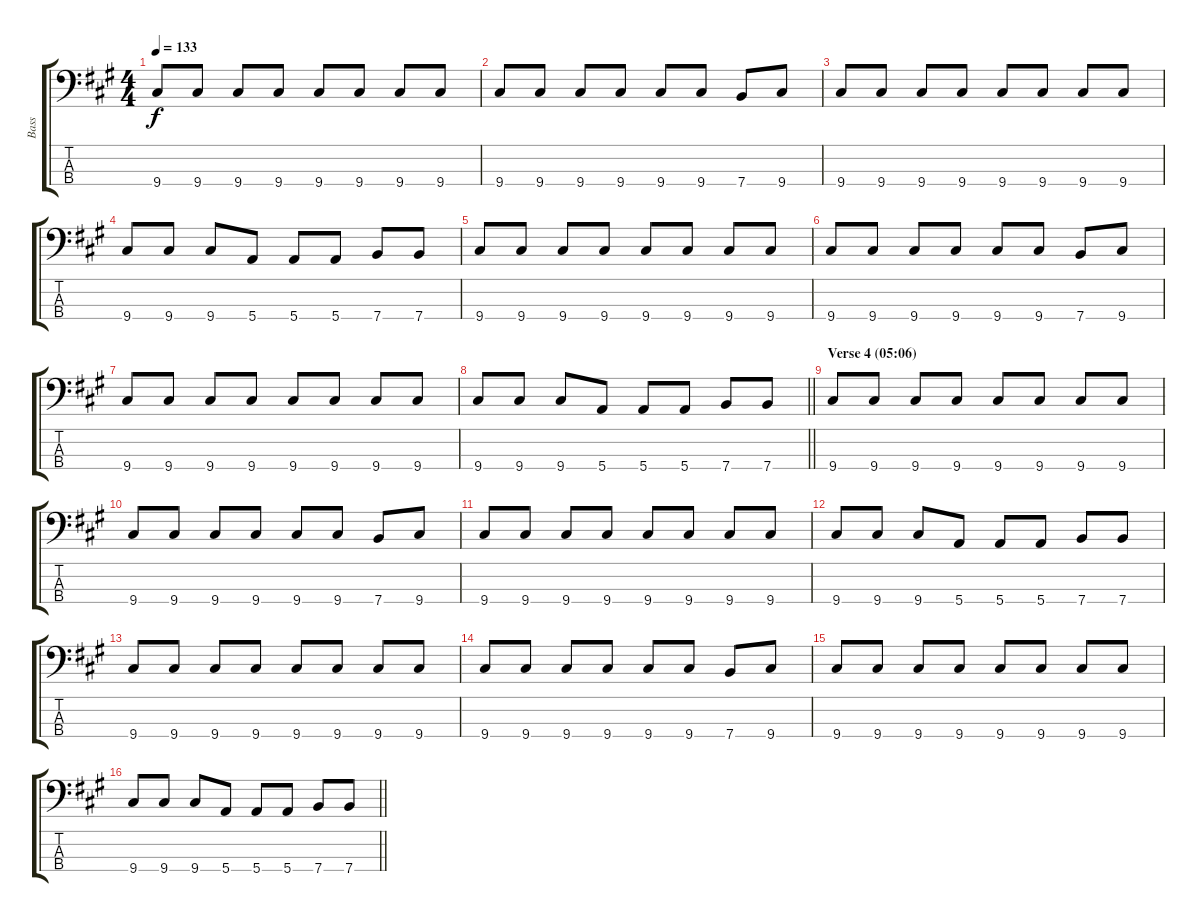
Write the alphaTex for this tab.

\track ("Bass" "Bass") {instrument electricbassfinger}
\staff {score tabs}
\tuning (G2 D2 A1 E1) {hide}
\ts (4 4)
\tempo 133
\clef f4
\ks a
9.4.8{dy f} 9.4.8 9.4.8 9.4.8 9.4.8 9.4.8 9.4.8 9.4.8 |
9.4.8 9.4.8 9.4.8 9.4.8 9.4.8 9.4.8 7.4.8 9.4.8 |
9.4.8 9.4.8 9.4.8 9.4.8 9.4.8 9.4.8 9.4.8 9.4.8 |
9.4.8 9.4.8 9.4.8 5.4.8 5.4.8 5.4.8 7.4.8 7.4.8 |
9.4.8 9.4.8 9.4.8 9.4.8 9.4.8 9.4.8 9.4.8 9.4.8 |
9.4.8 9.4.8 9.4.8 9.4.8 9.4.8 9.4.8 7.4.8 9.4.8 |
9.4.8 9.4.8 9.4.8 9.4.8 9.4.8 9.4.8 9.4.8 9.4.8 |
\barLineRight lightlight
9.4.8 9.4.8 9.4.8 5.4.8 5.4.8 5.4.8 7.4.8 7.4.8 |
\section ("" "Verse 4 (05:06)")
9.4.8 9.4.8 9.4.8 9.4.8 9.4.8 9.4.8 9.4.8 9.4.8 |
9.4.8 9.4.8 9.4.8 9.4.8 9.4.8 9.4.8 7.4.8 9.4.8 |
9.4.8 9.4.8 9.4.8 9.4.8 9.4.8 9.4.8 9.4.8 9.4.8 |
9.4.8 9.4.8 9.4.8 5.4.8 5.4.8 5.4.8 7.4.8 7.4.8 |
9.4.8 9.4.8 9.4.8 9.4.8 9.4.8 9.4.8 9.4.8 9.4.8 |
9.4.8 9.4.8 9.4.8 9.4.8 9.4.8 9.4.8 7.4.8 9.4.8 |
9.4.8 9.4.8 9.4.8 9.4.8 9.4.8 9.4.8 9.4.8 9.4.8 |
\barLineRight lightlight
9.4.8 9.4.8 9.4.8 5.4.8 5.4.8 5.4.8 7.4.8 7.4.8
